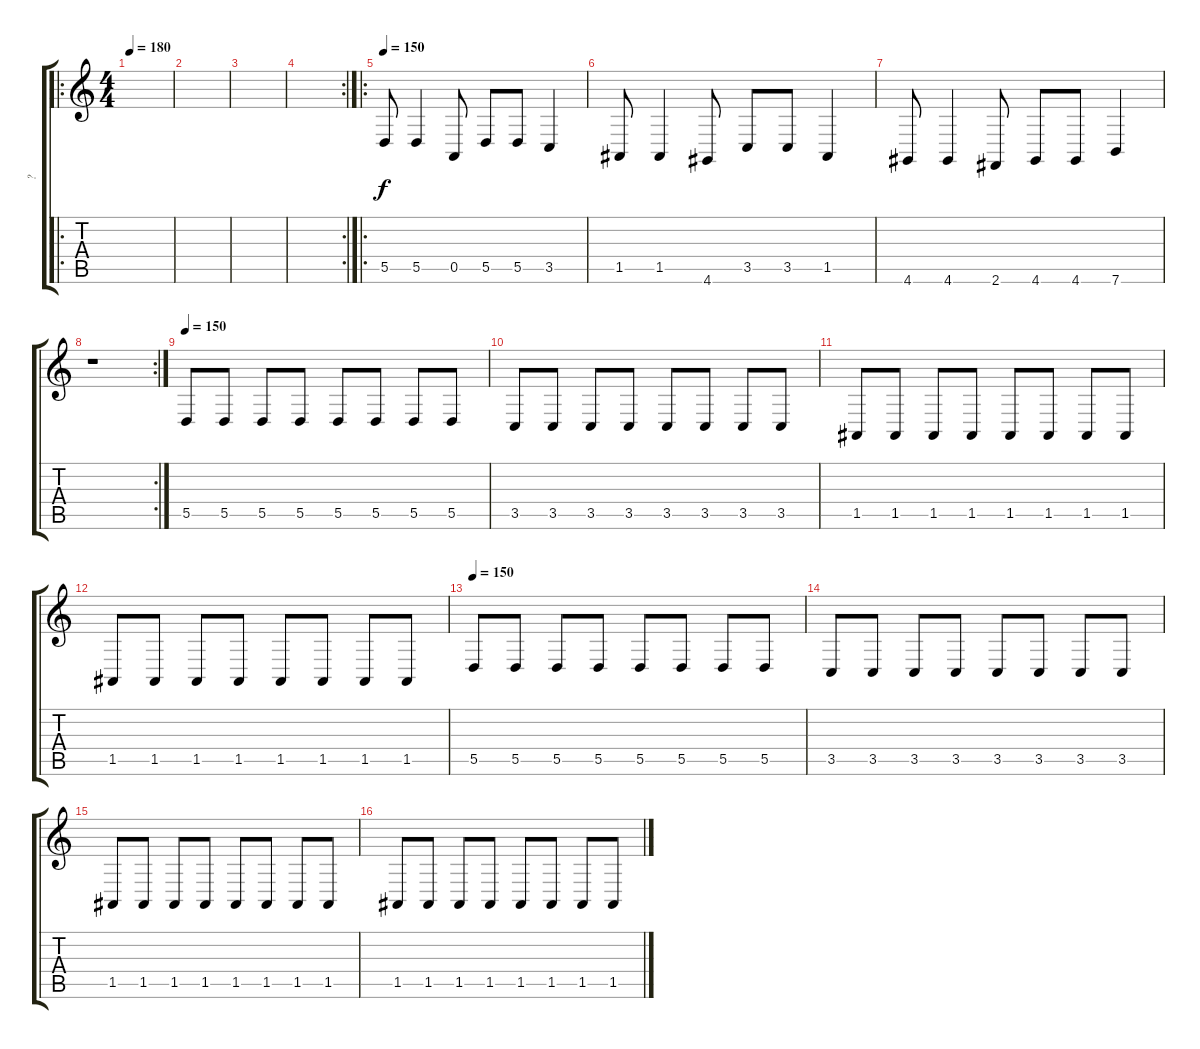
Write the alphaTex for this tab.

\track ("?" "?") {instrument lead2sawtooth}
\staff {score tabs}
\tuning (E4 B3 G3 D3 A2 E2) {hide}
\ro
\ts (4 4)
\tempo 180
\tempo 150
\tempo 180
\clef g2
\ks c
|
|
|
\rc 2
|
\ro
\tempo 150
5.5.8 5.5.4 0.5.8 5.5.8 5.5.8 3.5.4 |
1.5.8 1.5.4 4.6.8 3.5.8 3.5.8 1.5.4 |
4.6.8 4.6.4 2.6.8 4.6.8 4.6.8 7.6.4 |
\rc 2
r.1 |
\tempo 150
5.5.8 5.5.8 5.5.8 5.5.8 5.5.8 5.5.8 5.5.8 5.5.8 |
3.5.8 3.5.8 3.5.8 3.5.8 3.5.8 3.5.8 3.5.8 3.5.8 |
1.5.8 1.5.8 1.5.8 1.5.8 1.5.8 1.5.8 1.5.8 1.5.8 |
1.5.8 1.5.8 1.5.8 1.5.8 1.5.8 1.5.8 1.5.8 1.5.8 |
\tempo 150
5.5.8 5.5.8 5.5.8 5.5.8 5.5.8 5.5.8 5.5.8 5.5.8 |
3.5.8 3.5.8 3.5.8 3.5.8 3.5.8 3.5.8 3.5.8 3.5.8 |
1.5.8 1.5.8 1.5.8 1.5.8 1.5.8 1.5.8 1.5.8 1.5.8 |
1.5.8 1.5.8 1.5.8 1.5.8 1.5.8 1.5.8 1.5.8 1.5.8
